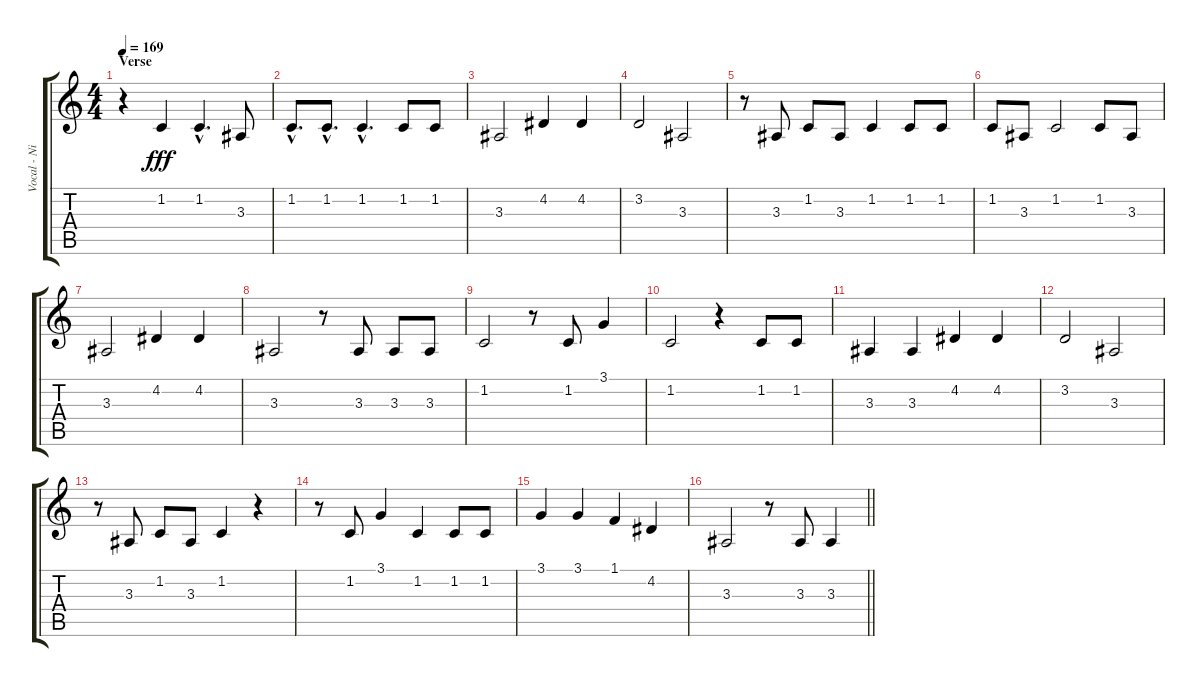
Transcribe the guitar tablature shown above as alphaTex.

\track ("Vocal - Nikola" "Vocal - Ni") {instrument flute}
\staff {score tabs}
\tuning (E4 B3 G3 D3 A2 E2) {hide}
\ts (4 4)
\section ("" "Verse")
\tempo 169
\clef g2
\ks c
r.4{dy fff} 1.2.4 1.2{hac}.4{d} 3.3.8 |
1.2{hac}.8{d} 1.2{hac}.8{d} 1.2{hac}.4{d} 1.2.8 1.2.8 |
3.3.2 4.2.4 4.2.4 |
3.2.2 3.3.2 |
r.8 3.3.8 1.2.8 3.3.8 1.2.4 1.2.8 1.2.8 |
1.2.8 3.3.8 1.2.2 1.2.8 3.3.8 |
3.3.2 4.2.4 4.2.4 |
3.3.2 r.8 3.3.8 3.3.8 3.3.8 |
1.2.2 r.8 1.2.8 3.1.4 |
1.2.2 r.4 1.2.8 1.2.8 |
3.3.4 3.3.4 4.2.4 4.2.4 |
3.2.2 3.3.2 |
r.8 3.3.8 1.2.8 3.3.8 1.2.4 r.4 |
r.8 1.2.8 3.1.4 1.2.4 1.2.8 1.2.8 |
3.1.4 3.1.4 1.1.4 4.2.4 |
\barLineRight lightlight
3.3.2 r.8 3.3.8 3.3.4
